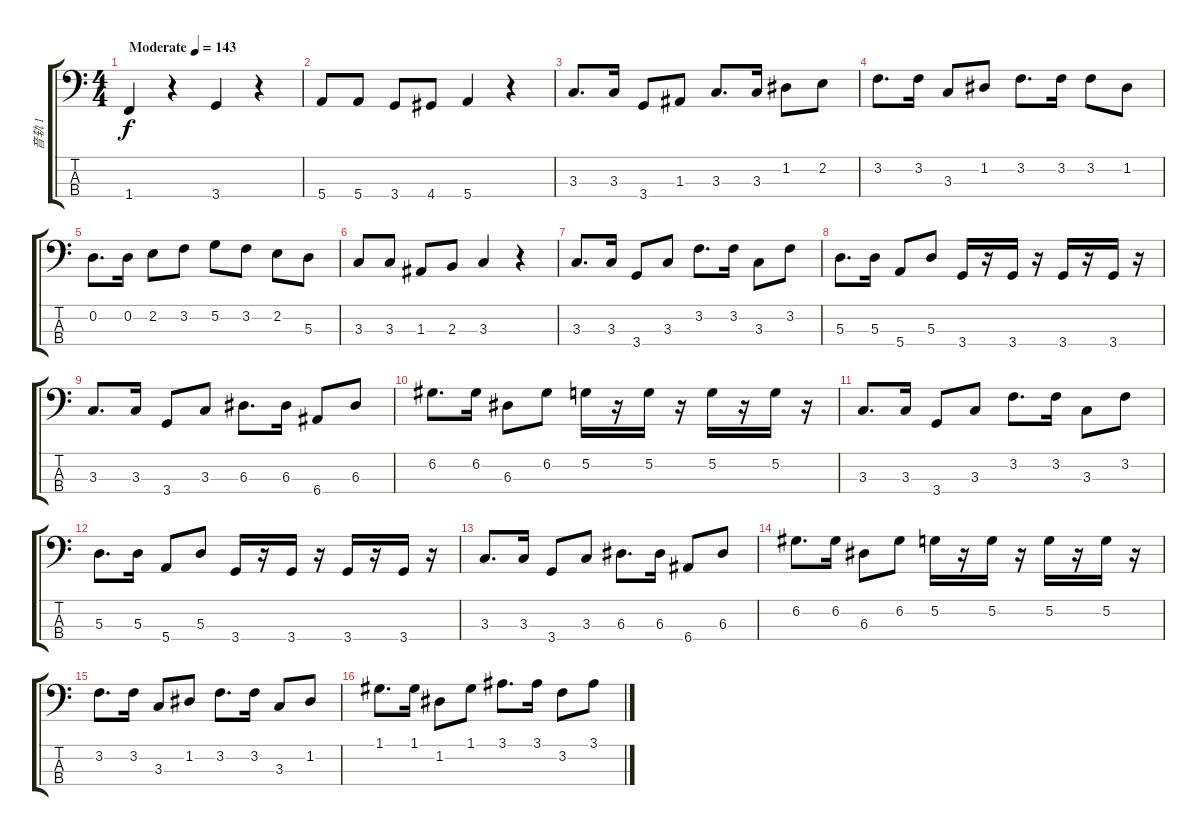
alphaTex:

\track ("音轨 1" "音轨 1") {instrument electricbassfinger}
\staff {score tabs}
\tuning (G2 D2 A1 E1) {hide}
\ts (4 4)
\tempo (143 "Moderate")
\clef f4
\ks c
1.4.4{dy f instrument electricbassfinger} r.4 3.4.4 r.4 |
5.4.8 5.4.8 3.4.8 4.4.8 5.4.4 r.4 |
3.3.8{d} 3.3.16 3.4.8 1.3.8 3.3.8{d} 3.3.16 1.2.8 2.2.8 |
3.2.8{d} 3.2.16 3.3.8 1.2.8 3.2.8{d} 3.2.16 3.2.8 1.2.8 |
0.2.8{d} 0.2.16 2.2.8 3.2.8 5.2.8 3.2.8 2.2.8 5.3.8 |
3.3.8 3.3.8 1.3.8 2.3.8 3.3.4 r.4 |
3.3.8{d} 3.3.16 3.4.8 3.3.8 3.2.8{d} 3.2.16 3.3.8 3.2.8 |
5.3.8{d} 5.3.16 5.4.8 5.3.8 3.4.16 r.16 3.4.16 r.16 3.4.16 r.16 3.4.16 r.16 |
3.3.8{d} 3.3.16 3.4.8 3.3.8 6.3.8{d} 6.3.16 6.4.8 6.3.8 |
6.2.8{d} 6.2.16 6.3.8 6.2.8 5.2.16 r.16 5.2.16 r.16 5.2.16 r.16 5.2.16 r.16 |
3.3.8{d} 3.3.16 3.4.8 3.3.8 3.2.8{d} 3.2.16 3.3.8 3.2.8 |
5.3.8{d} 5.3.16 5.4.8 5.3.8 3.4.16 r.16 3.4.16 r.16 3.4.16 r.16 3.4.16 r.16 |
3.3.8{d} 3.3.16 3.4.8 3.3.8 6.3.8{d} 6.3.16 6.4.8 6.3.8 |
6.2.8{d} 6.2.16 6.3.8 6.2.8 5.2.16 r.16 5.2.16 r.16 5.2.16 r.16 5.2.16 r.16 |
3.2.8{d} 3.2.16 3.3.8 1.2.8 3.2.8{d} 3.2.16 3.3.8 1.2.8 |
1.1.8{d} 1.1.16 1.2.8 1.1.8 3.1.8{d} 3.1.16 3.2.8 3.1.8
